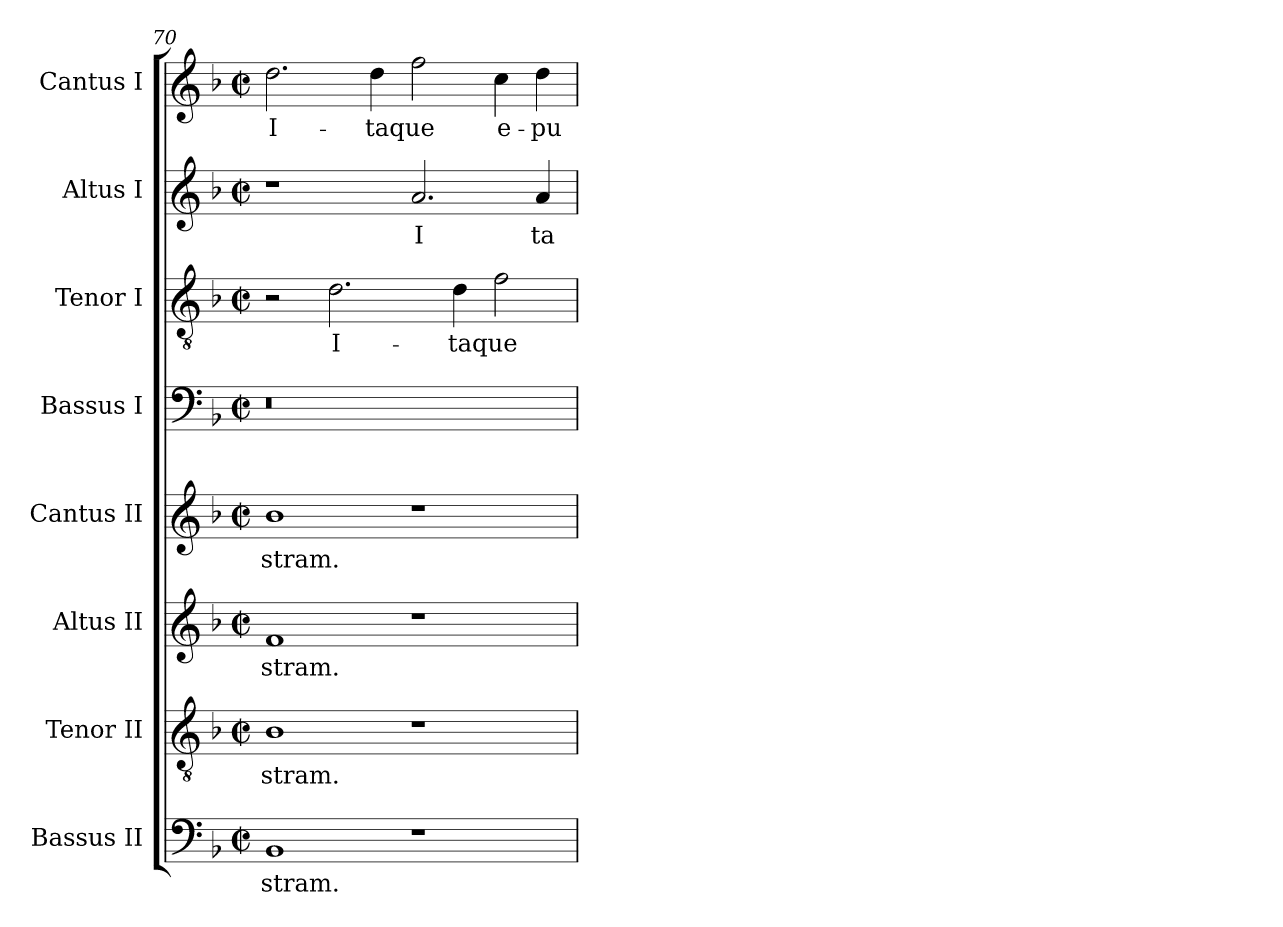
**kern	**text	**kern	**text	**kern	**text	**kern	**text	**kern	**kern	**text	**kern	**text	**kern	**text
*part8	*part8	*part7	*part7	*part6	*part6	*part5	*part5	*part4	*part3	*part3	*part2	*part2	*part1	*part1
*staff8	*staff8	*staff7	*staff7	*staff6	*staff6	*staff5	*staff5	*staff4	*staff3	*staff3	*staff2	*staff2	*staff1	*staff1
*I"Bassus II	*	*I"Tenor II	*	*I"Altus II	*	*I"Cantus II	*	*I"Bassus I	*I"Tenor I	*	*I"Altus I	*	*I"Cantus I	*
*clefF4	*	*clefGv2	*	*clefG2	*	*clefG2	*	*clefF4	*clefGv2	*	*clefG2	*	*clefG2	*
*k[b-]	*	*k[b-]	*	*k[b-]	*	*k[b-]	*	*k[b-]	*k[b-]	*	*k[b-]	*	*k[b-]	*
*F:	*	*F:	*	*F:	*	*F:	*	*F:	*F:	*	*F:	*	*F:	*
*M2/2	*	*M2/2	*	*M2/2	*	*M2/2	*	*M2/2	*M2/2	*	*M2/2	*	*M2/2	*
*met(c|)	*	*met(c|)	*	*met(c|)	*	*met(c|)	*	*met(c|)	*met(c|)	*	*met(c|)	*	*met(c|)	*
=70	=70	=70	=70	=70	=70	=70	=70	=70	=70	=70	=70	=70	=70	=70
!	!LO:LY:b:cj	!	!LO:LY:b:cj	!	!LO:LY:b:cj	!	!LO:LY:b:cj	!	!	!	!	!	!	!LO:LY:b:cj
1BB-	stram.	1B-	-stram.	1f	stram.	1b-	stram.	0r	2r	.	1r	.	2.dd\	I-
!	!	!	!	!	!	!	!	!	!	!LO:LY:b:cj	!	!	!	!
.	.	.	.	.	.	.	.	.	2.d\	I-	.	.	.	.
!	!	!	!	!	!	!	!	!	!	!	!	!	!	!LO:LY:b
.	.	.	.	.	.	.	.	.	.	.	.	.	4dd\	-taque
!	!	!	!	!	!	!	!	!	!	!	!	!LO:LY:b:cj	!	!
1r	.	1r	.	1r	.	1r	.	.	.	.	2.a/	I	2ff\	.
!	!	!	!	!	!	!	!	!	!	!LO:LY:b	!	!	!	!
.	.	.	.	.	.	.	.	.	4d\	-taque	.	.	.	.
!	!	!	!	!	!	!	!	!	!	!	!	!	!	!LO:LY:b:cj
.	.	.	.	.	.	.	.	.	2f\	.	.	.	4cc\	e-
!	!	!	!	!	!	!	!	!	!	!	!	!LO:LY:b:cj	!	!LO:LY:b:cj
.	.	.	.	.	.	.	.	.	.	.	4a/	ta	4dd\	-pu-
=	=	=	=	=	=	=	=	=	=	=	=	=	=	=
*-	*-	*-	*-	*-	*-	*-	*-	*-	*-	*-	*-	*-	*-	*-
